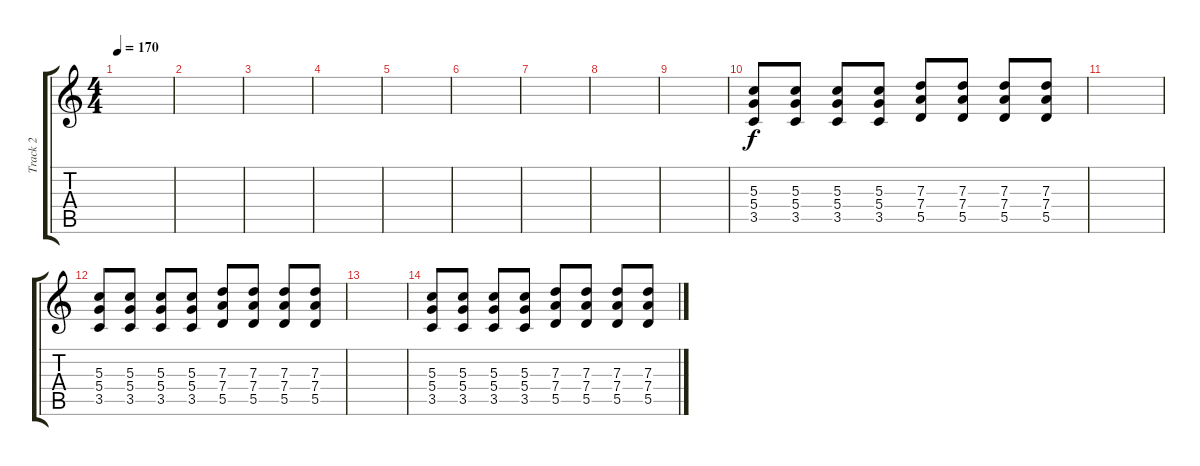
\track ("Track 2" "Track 2") {instrument electricguitarclean}
\staff {score tabs}
\tuning (E4 B3 G3 D3 A2 E2) {hide}
\ts (4 4)
\tempo 170
\clef g2
\ks c
|
|
|
|
|
|
|
|
|
(5.3 5.4 3.5).8 (5.3 5.4 3.5).8 (5.3 5.4 3.5).8 (5.3 5.4 3.5).8 (7.3 7.4 5.5).8 (7.3 7.4 5.5).8 (7.3 7.4 5.5).8 (7.3 7.4 5.5).8 |
|
(5.3 5.4 3.5).8 (5.3 5.4 3.5).8 (5.3 5.4 3.5).8 (5.3 5.4 3.5).8 (7.3 7.4 5.5).8 (7.3 7.4 5.5).8 (7.3 7.4 5.5).8 (7.3 7.4 5.5).8 |
|
(5.3 5.4 3.5).8 (5.3 5.4 3.5).8 (5.3 5.4 3.5).8 (5.3 5.4 3.5).8 (7.3 7.4 5.5).8 (7.3 7.4 5.5).8 (7.3 7.4 5.5).8 (7.3 7.4 5.5).8
